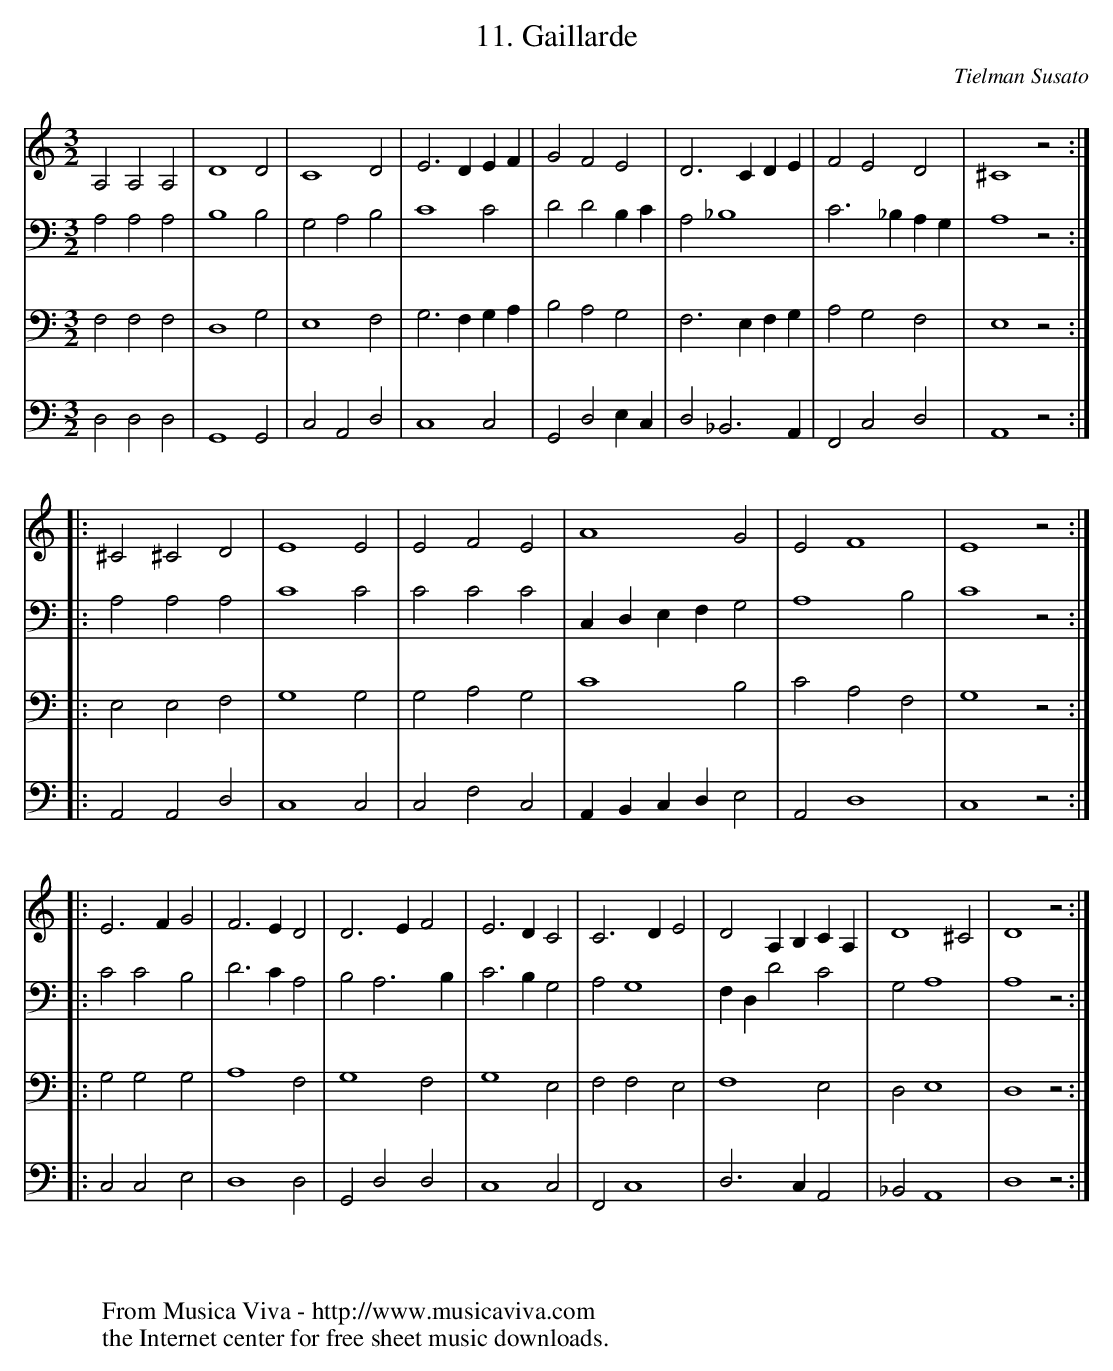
X:1
T:11. Gaillarde
C:Tielman Susato
M:3/2
L:1/2
K:Ddor
V:1
A,A,A,|D2D|C2D|E>D E/F/|GFE|D>C D/E/|FED|^C2z:|
|:^C^CD|E2E|EFE|A2G|EF2|E2z:|
|:E>FG|F>ED|D>EF|E>DC|C>DE|DA,/B,/C/A,/|D2^C|D2z:|
V:2
A,A,A,|B,2B,|G,A,B,|C2C|DDB,/C/|A,_B,2|C>_B, A,/G,/|A,2z:|
|:A,A,A,|C2C|CCC|C,/D,/E,/F,/G,|A,2B,|C2z:|
|:CCB,|D>CA,|B,A,>B,|C>B,G,|A,G,2|F,/D,/DC|G,A,2|A,2z:|
V:3
F,F,F,|D,2G,|E,2F,|G,>F, G,/A,/|B,A,G,|F,>E, F,/G,/|A,G,F,|E,2z:|
|:E,E,F,|G,2G,|G,A,G,|C2B,|CA,F,|G,2z:|
|:G,G,G,|A,2F,|G,2F,|G,2E,|F,F,E,|F,2E,|D,E,2|D,2z:|
V:4
D,D,D,|G,,2G,,|C,A,,D,|C,2C,|G,,D,E,/C,/|D,_B,,>A,,|F,,C,D,|A,,2z:|
|:A,,A,,D,|C,2C,|C,F,C,|A,,/B,,/C,/D,/E,|A,,D,2|C,2z:|
|:C,C,E,|D,2D,|G,,D,D,|C,2C,|F,,C,2|D,>C,A,,|_B,,A,,2|D,2z:|
W:
W:
W:  From Musica Viva - http://www.musicaviva.com
W:  the Internet center for free sheet music downloads.
